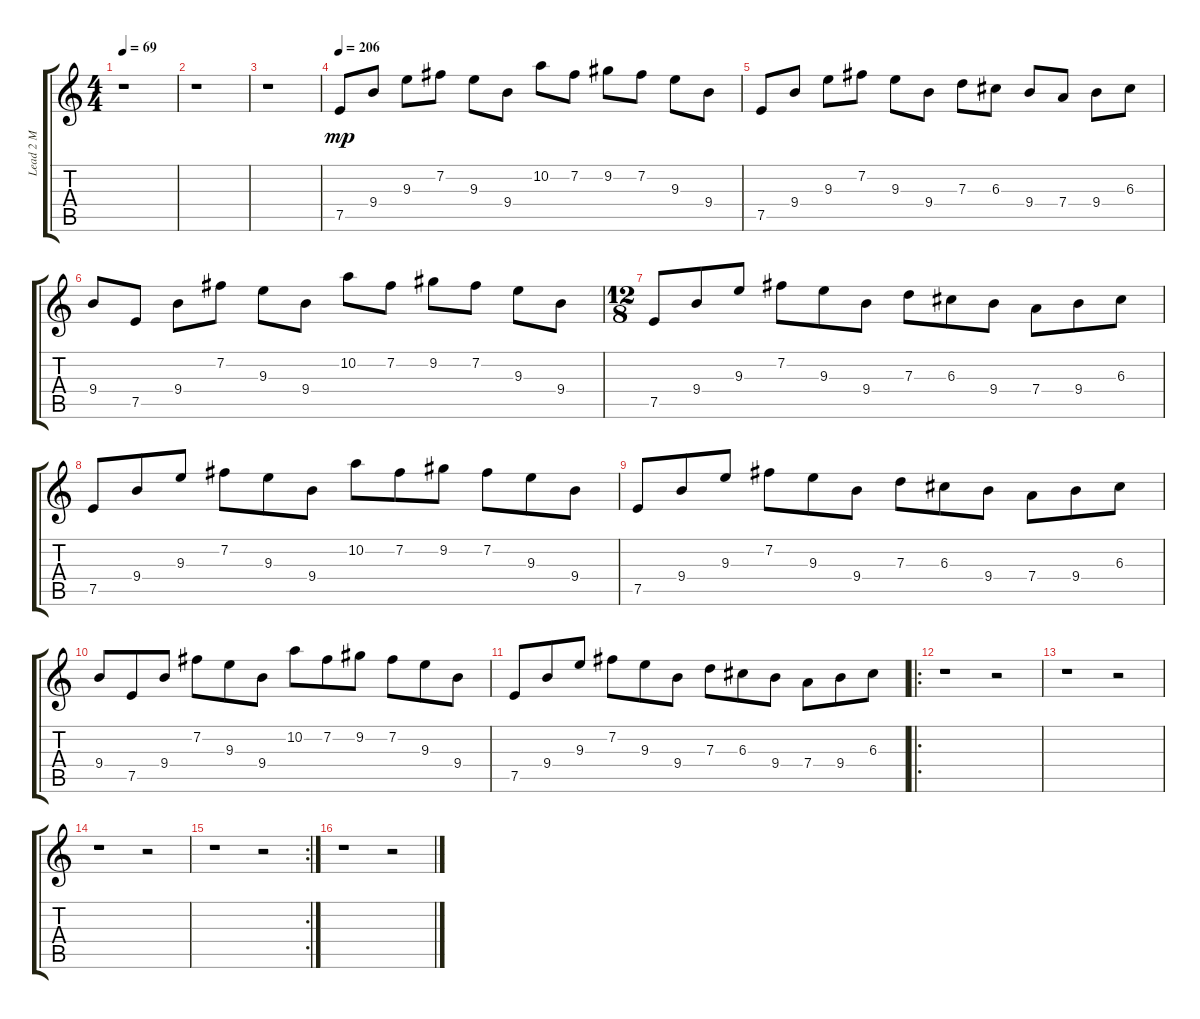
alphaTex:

\track ("Lead 2 M" "Lead 2 M") {instrument distortionguitar}
\staff {score tabs}
\tuning (E4 B3 G3 D3 A2 E2) {hide}
\ts (4 4)
\tempo 69
\clef g2
\ks c
r.1{dy mp} |
r.1 |
r.1 |
\tempo 206
7.5.8 9.4.8 9.3.8 7.2.8 9.3.8 9.4.8 10.2.8 7.2.8 9.2.8 7.2.8 9.3.8 9.4.8 |
7.5.8 9.4.8 9.3.8 7.2.8 9.3.8 9.4.8 7.3.8 6.3.8 9.4.8 7.4.8 9.4.8 6.3.8 |
9.4.8 7.5.8 9.4.8 7.2.8 9.3.8 9.4.8 10.2.8 7.2.8 9.2.8 7.2.8 9.3.8 9.4.8 |
\ts (12 8)
7.5.8 9.4.8 9.3.8 7.2.8 9.3.8 9.4.8 7.3.8 6.3.8 9.4.8 7.4.8 9.4.8 6.3.8 |
7.5.8 9.4.8 9.3.8 7.2.8 9.3.8 9.4.8 10.2.8 7.2.8 9.2.8 7.2.8 9.3.8 9.4.8 |
7.5.8 9.4.8 9.3.8 7.2.8 9.3.8 9.4.8 7.3.8 6.3.8 9.4.8 7.4.8 9.4.8 6.3.8 |
9.4.8 7.5.8 9.4.8 7.2.8 9.3.8 9.4.8 10.2.8 7.2.8 9.2.8 7.2.8 9.3.8 9.4.8 |
7.5.8 9.4.8 9.3.8 7.2.8 9.3.8 9.4.8 7.3.8 6.3.8 9.4.8 7.4.8 9.4.8 6.3.8 |
\ro
r.1 r.2 |
r.1 r.2 |
r.1 r.2 |
\rc 2
r.1 r.2 |
r.1 r.2
